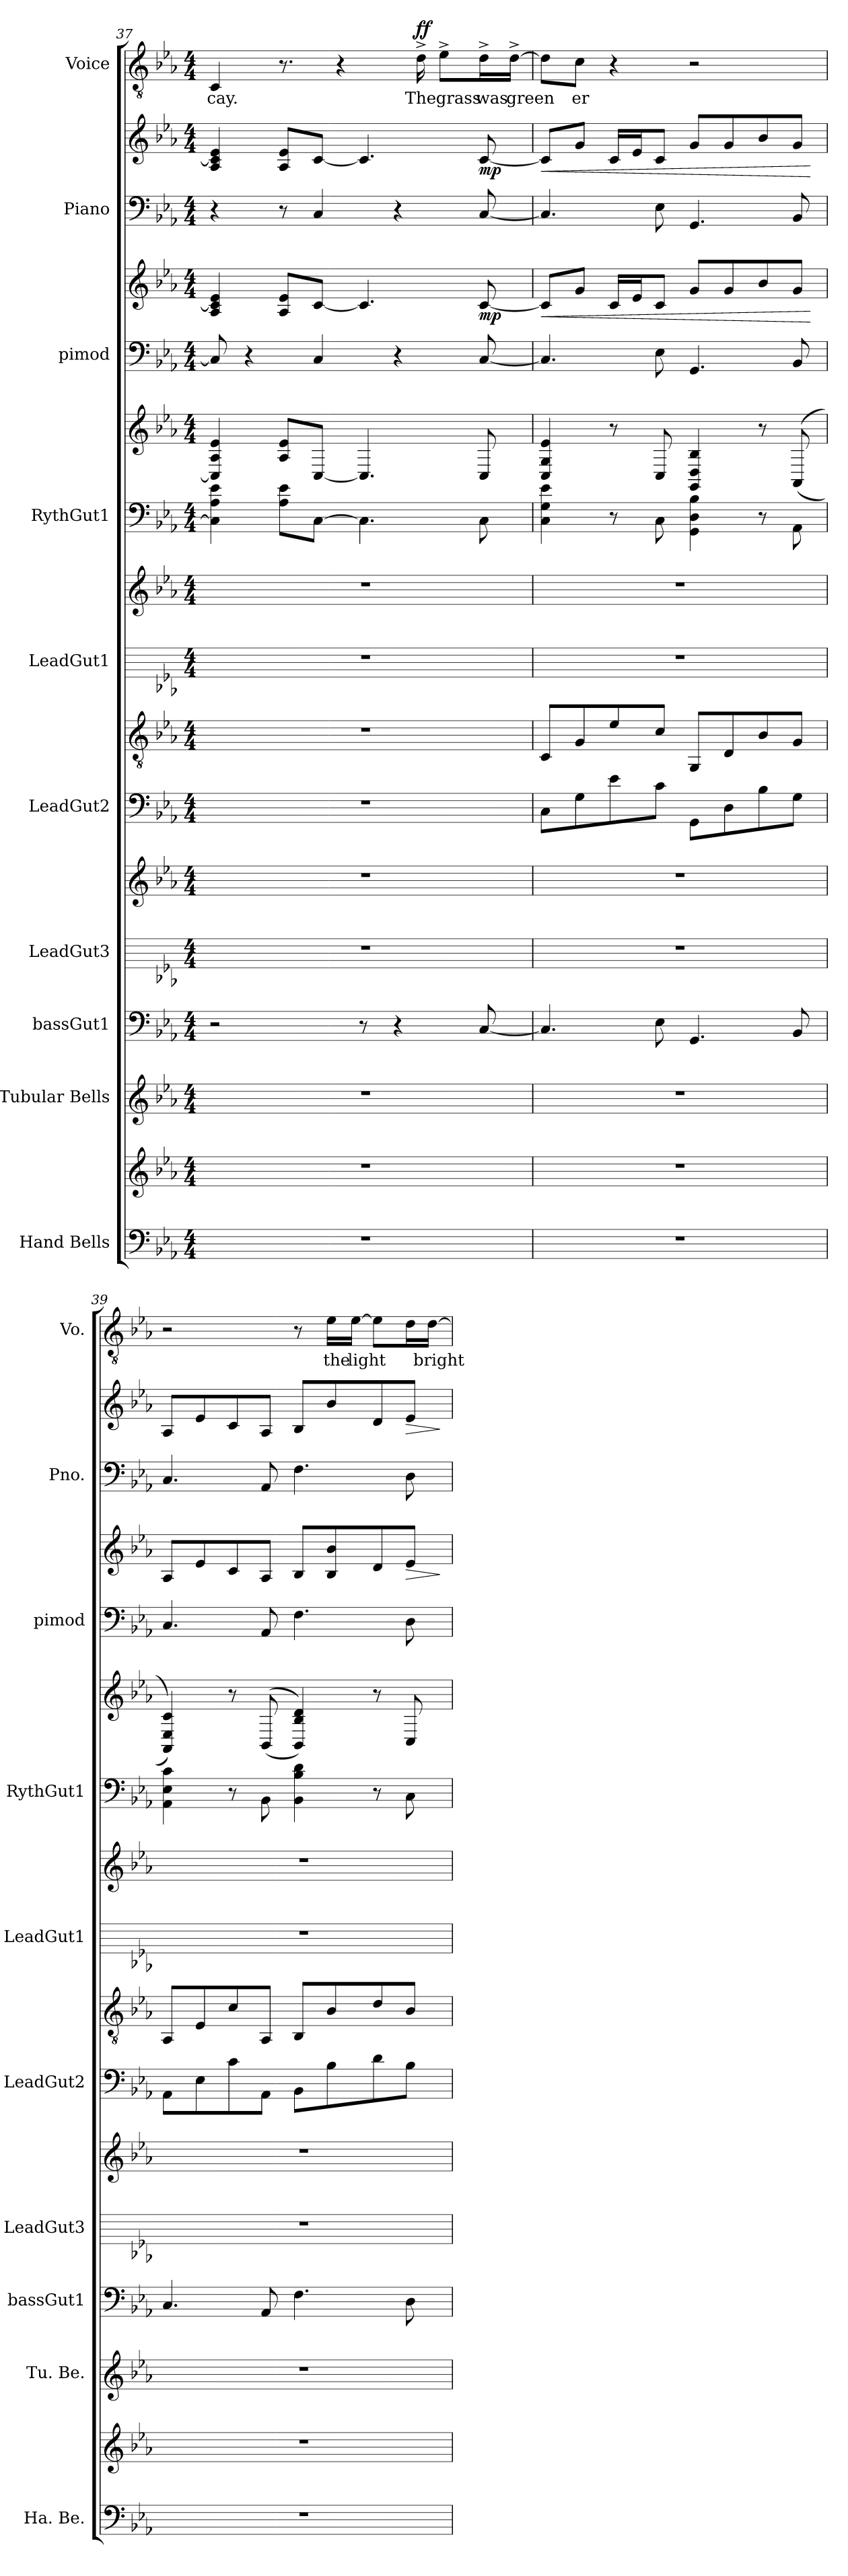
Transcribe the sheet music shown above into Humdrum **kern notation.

**kern	**kern	**kern	**kern	**kern	**kern	**kern	**kern	**kern	**kern	**kern	**kern	**kern	**kern	**dynam	**kern	**kern	**dynam	**kern	**text	**dynam
*part10	*part10	*part9	*part8	*part7	*part7	*part6	*part6	*part5	*part5	*part4	*part4	*part3	*part3	*part3	*part2	*part2	*part2	*part1	*part1	*part1
*staff17	*staff16	*staff15	*staff14	*staff13	*staff12	*staff11	*staff10	*staff9	*staff8	*staff7	*staff6	*staff5	*staff4	*staff4/5	*staff3	*staff2	*staff2/3	*staff1	*staff1	*staff1
*I"Hand Bells	*	*I"Tubular Bells	*I"bassGut1	*I"LeadGut3	*	*I"LeadGut2	*	*I"LeadGut1	*	*I"RythGut1	*	*I"pimod	*	*	*I"Piano	*	*	*I"Voice	*	*
*I'Ha. Be.	*	*I'Tu. Be.	*I'bassGut1	*I'LeadGut3	*	*I'LeadGut2	*	*I'LeadGut1	*	*I'RythGut1	*	*I'pimod	*	*	*I'Pno.	*	*	*I'Vo.	*	*
*clefF4	*clefG2	*clefG2	*clefF4	*	*clefG2	*	*clefGv2	*	*clefG2	*	*clefG2	*clefF4	*clefG2	*	*clefF4	*clefG2	*	*clefGv2	*	*
*k[b-e-a-]	*k[b-e-a-]	*k[b-e-a-]	*k[b-e-a-]	*k[b-e-a-]	*k[b-e-a-]	*k[b-e-a-]	*k[b-e-a-]	*k[b-e-a-]	*k[b-e-a-]	*k[b-e-a-]	*k[b-e-a-]	*k[b-e-a-]	*k[b-e-a-]	*	*k[b-e-a-]	*k[b-e-a-]	*	*k[b-e-a-]	*	*
*M4/4	*M4/4	*M4/4	*M4/4	*M4/4	*M4/4	*M4/4	*M4/4	*M4/4	*M4/4	*M4/4	*M4/4	*M4/4	*M4/4	*	*M4/4	*M4/4	*	*M4/4	*	*
=37	=37	=37	=37	=37	=37	=37	=37	=37	=37	=37	=37	=37	=37	=37	=37	=37	=37	=37	=37	=37
1r	1r	1r	2r	1r	1r	1r	1r	1r	1r	4C\] 4A-\ 4e-\	4C/] 4A-/ 4e-/	8C/]	4A-/ 4c/] 4e-/	.	4r	4A-/ 4c/] 4e-/	.	4C/	-cay.	.
.	.	.	.	.	.	.	.	.	.	.	.	4r	.	.	.	.	.	.	.	.
.	.	.	.	.	.	.	.	.	.	8A-\ 8e-\L	8A-/ 8e-/L	.	8A-/ 8e-/L	.	8r	8A-/ 8e-/L	.	8.r	.	.
.	.	.	.	.	.	.	.	.	.	[8C\J	[8C/J	4C/	[8c/J	.	4C/	[8c/J	.	.	.	.
.	.	.	.	.	.	.	.	.	.	.	.	.	.	.	.	.	.	4r	.	.
.	.	.	8r	.	.	.	.	.	.	4.C\]	4.C/]	.	4.c/]	.	.	4.c/]	.	.	.	.
.	.	.	4r	.	.	.	.	.	.	.	.	4r	.	.	4r	.	.	.	.	.
!	!	!	!	!	!	!	!	!	!	!	!	!	!	!	!	!	!	!	!	!LO:DY:b
.	.	.	.	.	.	.	.	.	.	.	.	.	.	.	.	.	.	16d^\	The	ff
.	.	.	.	.	.	.	.	.	.	.	.	.	.	.	.	.	.	8e-^\L	grass	.
!	!	!	!	!	!	!	!	!	!	!	!	!	!	!LO:DY:b	!	!	!LO:DY:b	!	!	!
.	.	.	[8C/	.	.	.	.	.	.	8C\	8C/	[8C/	[8c/	mp	[8C/	[8c/	mp	16d^\L	was	.
.	.	.	.	.	.	.	.	.	.	.	.	.	.	.	.	.	.	[16d^\JJ	green	.
!!LO:PB:g=z
=38	=38	=38	=38	=38	=38	=38	=38	=38	=38	=38	=38	=38	=38	=38	=38	=38	=38	=38	=38	=38
!	!	!	!	!	!	!	!	!	!	!	!	!	!	!LO:HP:b	!	!	!LO:HP:b	!	!	!
1r	1r	1r	4.C/]	1r	1r	8C\L	8C/L	1r	1r	4C\ 4G\ 4e-\	4C/ 4G/ 4e-/	4.C/]	8c/L]	<	4.C/]	8c/L]	<	8d\L]	.	.
.	.	.	.	.	.	8G\	8G/	.	.	.	.	.	8g/J	.	.	8g/J	.	8c\J	er	.
.	.	.	.	.	.	8e-\	8e-/	.	.	8r	8r	.	16c/LL	.	.	16c/LL	.	4r	.	.
.	.	.	.	.	.	.	.	.	.	.	.	.	16e-/J	.	.	16e-/J	.	.	.	.
.	.	.	8E-\	.	.	8c\J	8c/J	.	.	8C\	8C/	8E-\	8c/J	.	8E-\	8c/J	.	.	.	.
.	.	.	4.GG/	.	.	8GG\L	8GG/L	.	.	4GG\ 4D\ 4B-\	4GG/ 4D/ 4B-/	4.GG/	8g/L	.	4.GG/	8g/L	.	2r	.	.
.	.	.	.	.	.	8D\	8D/	.	.	.	.	.	8g/	.	.	8g/	.	.	.	.
.	.	.	.	.	.	8B-\	8B-/	.	.	8r	8r	.	8b-/	.	.	8b-/	.	.	.	.
.	.	.	8BB-/	.	.	8G\J	8G/J	.	.	8AA-\	((8AA-/	8BB-/	8g/J	.	8BB-/	8g/J	.	.	.	.
.	.	.	.	.	.	.	.	.	.	.	.	.	.	[	.	.	[	.	.	.
=39	=39	=39	=39	=39	=39	=39	=39	=39	=39	=39	=39	=39	=39	=39	=39	=39	=39	=39	=39	=39
1r	1r	1r	4.C/	1r	1r	8AA-\L	8AA-/L	1r	1r	4AA-\ 4E-\ 4c\	4AA-/ 4E-/ 4c/))	4.C/	8A-/L	.	4.C/	8A-/L	.	2r	.	.
.	.	.	.	.	.	8E-\	8E-/	.	.	.	.	.	8e-/	.	.	8e-/	.	.	.	.
.	.	.	.	.	.	8c\	8c/	.	.	8r	8r	.	8c/	.	.	8c/	.	.	.	.
.	.	.	8AA-/	.	.	8AA-\J	8AA-/J	.	.	8BB-\	((8BB-/	8AA-/	8A-/J	.	8AA-/	8A-/J	.	.	.	.
.	.	.	4.F\	.	.	8BB-\L	8BB-/L	.	.	4BB-\ 4B-\ 4d\	4BB-/ 4B-/ 4d/))	4.F\	8B-/L	.	4.F\	8B-/L	.	8r	.	.
.	.	.	.	.	.	8B-\	8B-/	.	.	.	.	.	8B-/ 8b-/	.	.	8b-/	.	16e-\LL	the	.
.	.	.	.	.	.	.	.	.	.	.	.	.	.	.	.	.	.	[16e-\JJ	light	.
.	.	.	.	.	.	8d\	8d/	.	.	8r	8r	.	8d/	.	.	8d/	.	8e-\L]	.	.
!	!	!	!	!	!	!	!	!	!	!	!	!	!	!LO:HP:b	!	!	!LO:HP:b	!	!	!
.	.	.	8D\	.	.	8B-\J	8B-/J	.	.	8C\	8C/	8D\	8e-/J	>	8D\	8e-/J	>	16d\L	.	.
.	.	.	.	.	.	.	.	.	.	.	.	.	.	.	.	.	.	[16d\JJ	bright	.
.	.	.	.	.	.	.	.	.	.	.	.	.	.	]	.	.	]	.	.	.
=	=	=	=	=	=	=	=	=	=	=	=	=	=	=	=	=	=	=	=	=
*-	*-	*-	*-	*-	*-	*-	*-	*-	*-	*-	*-	*-	*-	*-	*-	*-	*-	*-	*-	*-
